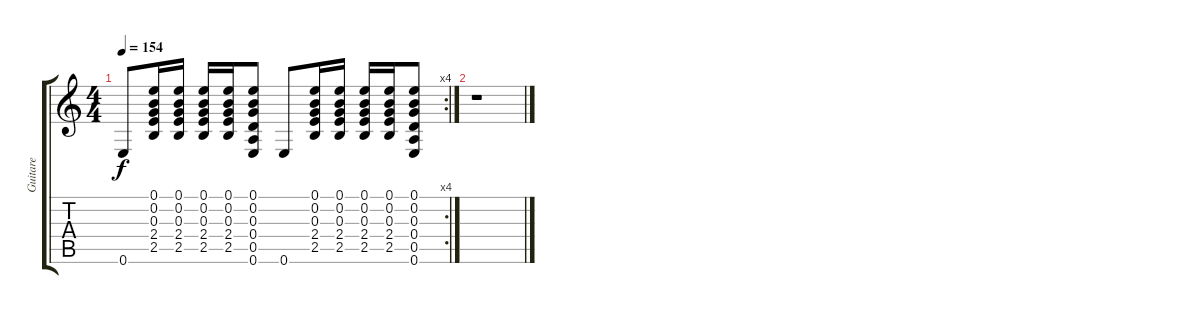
\track ("Guitare" "Guitare") {instrument electricguitarclean}
\staff {score tabs}
\tuning (E4 B3 G3 D3 A2 E2) {hide}
\rc 4
\ts (4 4)
\tempo 154
\clef g2
\ks c
0.6.8{dy f} (0.1 0.2 0.3 2.4 2.5).16 (0.1 0.2 0.3 2.4 2.5).16 (0.1 0.2 0.3 2.4 2.5).16 (0.1 0.2 0.3 2.4 2.5).16 (0.1 0.2 0.3 0.4 0.5 0.6).8 0.6.8 (0.1 0.2 0.3 2.4 2.5).16 (0.1 0.2 0.3 2.4 2.5).16 (0.1 0.2 0.3 2.4 2.5).16 (0.1 0.2 0.3 2.4 2.5).16 (0.1 0.2 0.3 0.4 0.5 0.6).8 |
r.1
